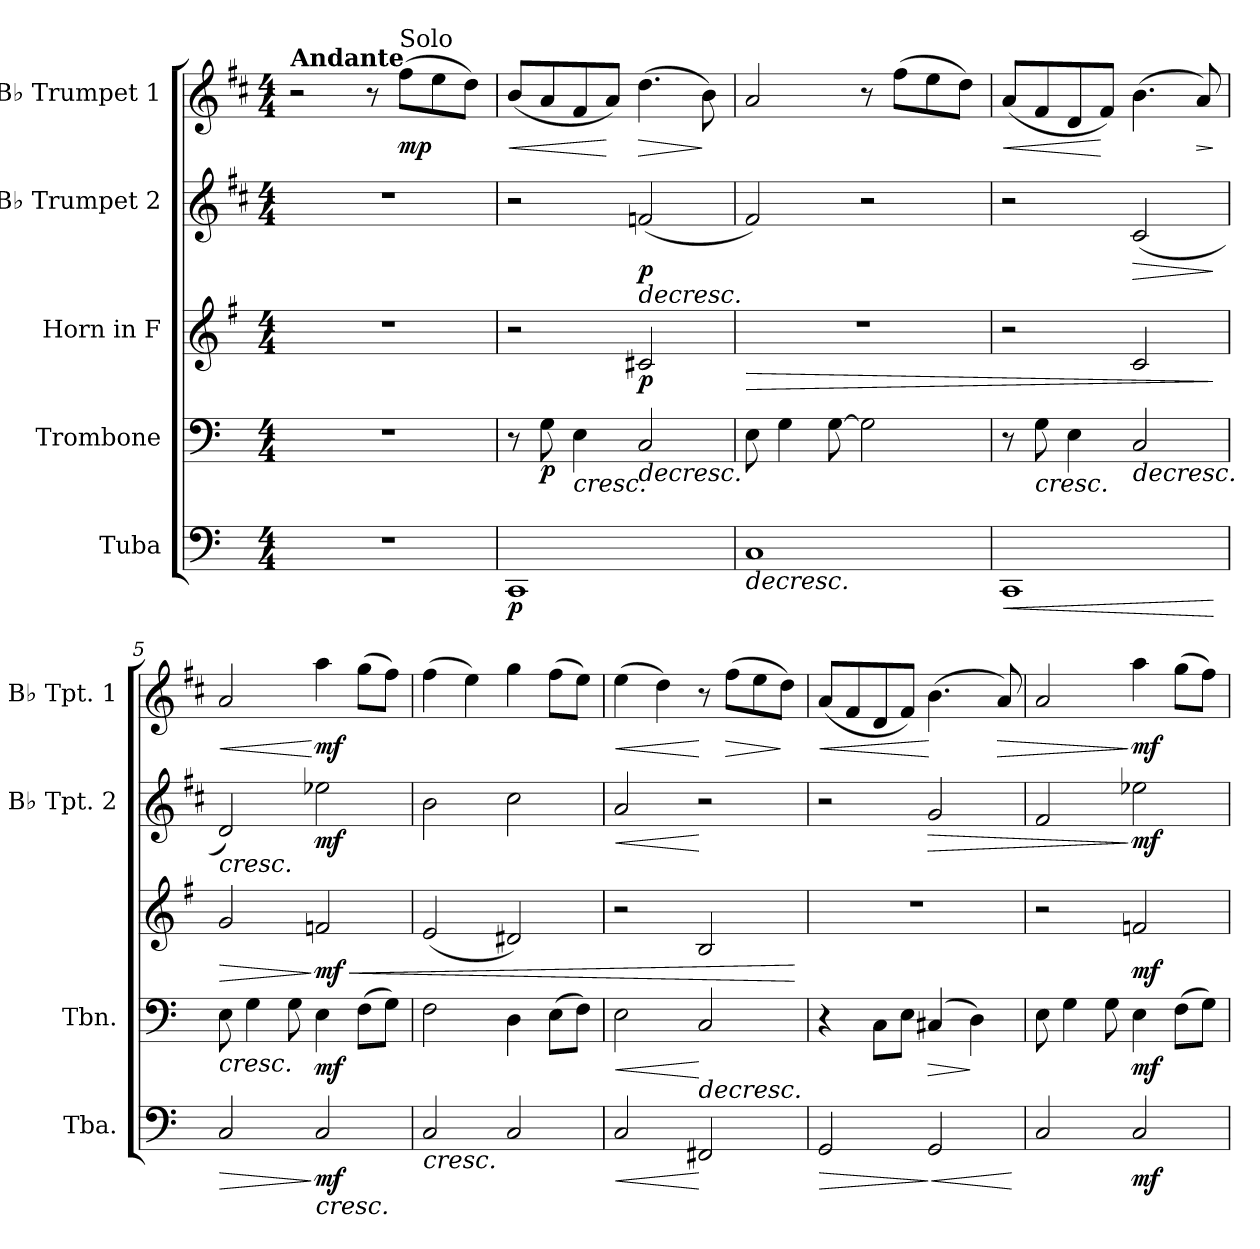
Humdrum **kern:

**kern	**dynam	**kern	**dynam	**kern	**dynam	**kern	**dynam	**kern	**dynam
*part5	*part5	*part4	*part4	*part3	*part3	*part2	*part2	*part1	*part1
*staff5	*staff5	*staff4	*staff4	*staff3	*staff3	*staff2	*staff2	*staff1	*staff1
*I"Tuba	*	*I"Trombone	*	*I"Horn in F	*	*I"B♭ Trumpet 2	*	*I"B♭ Trumpet 1	*
*I'Tba.	*	*I'Tbn.	*	*	*	*I'B♭ Tpt. 2	*	*I'B♭ Tpt. 1	*
*clefF4	*	*clefF4	*	*clefG2	*	*clefG2	*	*clefG2	*
*	*	*	*	*ITrd4c7	*	*ITrd1c2	*	*ITrd1c2	*
*k[]	*	*k[]	*	*k[]	*	*k[]	*	*k[]	*
*M4/4	*	*M4/4	*	*M4/4	*	*M4/4	*	*M4/4	*
*MM60	*	*MM60	*	*MM60	*	*MM60	*	*MM60	*
=1	=1	=1	=1	=1	=1	=1	=1	=1	=1
!	!	!	!	!	!	!	!	!LO:TX:a:B:t=Andante	!
1r	.	1r	.	1r	.	1r	.	2r	.
.	.	.	.	.	.	.	.	8r	.
!	!	!	!	!	!	!	!	!LO:TX:a:t=Solo	!
!	!	!	!	!	!	!	!	!	!LO:DY:b
.	.	.	.	.	.	.	.	(8ee\L	mp
.	.	.	.	.	.	.	.	8dd\	.
.	.	.	.	.	.	.	.	8cc\J)	.
=2	=2	=2	=2	=2	=2	=2	=2	=2	=2
!	!LO:DY:b	!	!	!	!	!	!	!	!LO:HP:b
1CC	p	8r	.	2r	.	2r	.	(8a/L	<
!	!	!	!LO:DY:b	!	!	!	!	!	!
.	.	8G\	p	.	.	.	.	8g/	.
!	!	!	!LO:HP:b	!	!	!	!	!	!
.	.	4E\	<	.	.	.	.	8e/	.
.	.	.	.	.	.	.	.	8g/J)	[
!	!	!	!LO:HP:b	!	!LO:DY:b	!	!LO:HP:b	!	!LO:HP:b
!	!	!	!	!	!	!	!LO:DY:n=1:b	!	!
.	.	2C/	>	2F#X/	p	(2e-X/	> p	(4.cc\	>
.	.	.	.	.	.	.	.	8a\)	]
.	.	.	[	.	.	.	.	.	.
=3	=3	=3	=3	=3	=3	=3	=3	=3	=3
!	!LO:HP:b	!	!	!	!LO:HP:b	!	!	!	!
1C	>	8E\	.	1r	>	2e/)	.	2g/	.
.	.	4G\	.	.	.	.	.	.	.
.	.	[8G\	.	.	.	.	.	.	.
.	.	2G\]	.	.	.	2r	.	8r	.
.	.	.	.	.	.	.	.	(8ee\L	.
.	.	.	.	.	.	.	.	8dd\	.
.	.	.	.	.	.	.	.	8cc\J)	.
=4	=4	=4	=4	=4	=4	=4	=4	=4	=4
!	!LO:HP:b	!	!	!	!	!	!	!	!LO:HP:b
1CC	<	8r	.	2r	.	2r	.	(8g/L	<
!	!	!	!LO:HP:b	!	!	!	!	!	!
.	.	8G\	<	.	.	.	.	8e/	.
.	.	4E\	.	.	.	.	.	8c/	.
.	.	.	.	.	.	.	.	8e/J)	[
!	!	!	!LO:HP:n=1:b	!	!	!	!LO:HP:b	!	!
.	.	2C/	] >	2F/	.	(2B/	>	(4.a\	.
!	!	!	!	!	!	!	!	!	!LO:HP:b
.	.	.	.	.	.	.	.	8g/)	>
.	] [	.	[	.	]	.	]	.	]
=5	=5	=5	=5	=5	=5	=5	=5	=5	=5
!	!LO:HP:b	!	!LO:HP:b	!	!LO:HP:b	!	!LO:HP:b	!	!LO:HP:b
2C/	>	8E\	<	2c/	>	2c/)	<	2g/	<
.	.	4G\	.	.	.	.	.	.	.
.	.	8G\	]	.	.	.	.	.	.
!	!LO:HP:n=1:b	!	!	!	!LO:HP:n=1:b	!	!	!	!
!	!LO:DY:n=1:b	!	!LO:DY:b	!	!LO:DY:n=1:b	!	!LO:DY:n=1:b	!	!LO:DY:n=1:b
2C/	] < mf	4E\	mf	2B-X/	] < mf	2dd-X\	] mf	4gg\	[ mf
.	.	(8F\L	.	.	.	.	.	(8ff\L	.
.	.	8G\J)	.	.	.	.	.	8ee\J)	.
!!LO:LB:g=z
=6	=6	=6	=6	=6	=6	=6	=6	=6	=6
!	!LO:HP:b	!	!	!	!	!	!	!	!
2C/	<	2F\	.	(2A/	.	2a\	.	(4ee\	.
.	.	.	.	.	.	.	.	4dd\)	.
2C/	.	4D\	.	2G#X/)	.	2b\	.	4ff\	.
.	.	(8E\L	.	.	.	.	.	(8ee\L	.
.	.	8F\J)	.	.	.	.	.	8dd\J)	.
=7	=7	=7	=7	=7	=7	=7	=7	=7	=7
!	!LO:HP:b	!	!LO:HP:b	!	!	!	!LO:HP:b	!	!LO:HP:b
2C/	<	2E\	<	2r	.	2g/	<	(4dd\	<
.	.	.	.	.	.	.	.	4cc\)	.
!	!	!	!LO:HP:n=1:b	!	!	!	!	!	!
2FF#X/	[	2C/	[ >	2E/	.	2r	[	8r	[
!	!	!	!	!	!	!	!	!	!LO:HP:b
.	.	.	.	.	.	.	.	(8ee\L	>
.	.	.	.	.	.	.	.	8dd\	.
.	.	.	.	.	.	.	.	8cc\J)	]
.	[	.	[	.	[	.	.	.	.
=8	=8	=8	=8	=8	=8	=8	=8	=8	=8
!	!LO:HP:b	!	!	!	!	!	!	!	!LO:HP:b
2GG/	>	4r	.	1r	.	2r	.	(8g/L	<
.	.	.	.	.	.	.	.	8e/	.
.	.	8C\L	.	.	.	.	.	8c/	.
.	.	8E\J	.	.	.	.	.	8e/J)	.
!	!LO:HP:n=1:b	!	!LO:HP:b	!	!	!	!LO:HP:b	!	!
2GG/	] <	(4C#X/	>	.	.	2f/	>	(4.a\	[
.	.	4D\)	]	.	.	.	.	.	.
!	!	!	!	!	!	!	!	!	!LO:HP:b
.	.	.	.	.	.	.	.	8g/)	>
.	[	.	.	.	.	.	[	.	.
=9	=9	=9	=9	=9	=9	=9	=9	=9	=9
2C/	.	8E\	.	2r	.	2e/	.	2g/	.
.	.	4G\	.	.	.	.	.	.	.
.	.	8G\	.	.	.	.	.	.	.
!	!LO:DY:n=1:b	!	!LO:DY:n=1:b	!	!LO:DY:b	!	!LO:DY:n=1:b	!	!LO:DY:n=1:b
2C/	[ mf	4E\	] mf	2B-X/	mf	2dd-X\	] mf	4gg\	] mf
.	.	(8F\L	.	.	.	.	.	(8ff\L	.
.	.	8G\J)	.	.	.	.	.	8ee\J)	.
=	=	=	=	=	=	=	=	=	=
*-	*-	*-	*-	*-	*-	*-	*-	*-	*-
